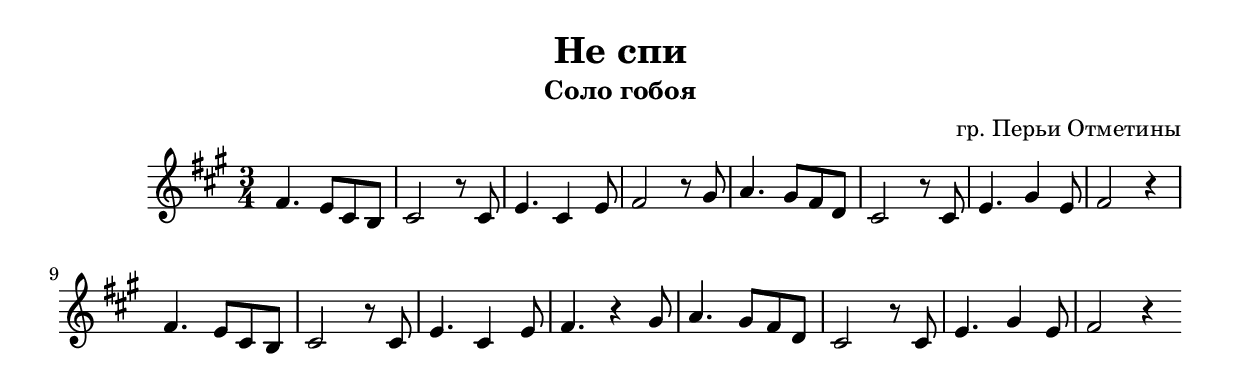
\version "2.16.2"

\header {
  title="Не спи"
  composer = "гр. Перьи Отметины"
  subtitle = "Соло гобоя"
}

OboeI = {
  \relative c''{fis4. e8 cis b | cis2 r8 cis | e4. cis4 e8 | fis2 r8 gis |}
  \relative c'''{a4. gis8 fis d | cis2 r8 cis | e4. gis4 e8 | fis2 r4 |} \break
  \relative c''{fis4. e8 cis b | cis2 r8 cis | e4. cis4 e8 | fis4. r4 gis8 |}
  \relative c'''{a4. gis8 fis d | cis2 r8 cis | e4. gis4 e8 | fis2 r4 \bar ":|"}
}


<<
  \new Staff{
    \clef treble
    \key fis \minor
    \time 3/4
    \transpose c' c{
      \OboeI
    }
  }
>>
